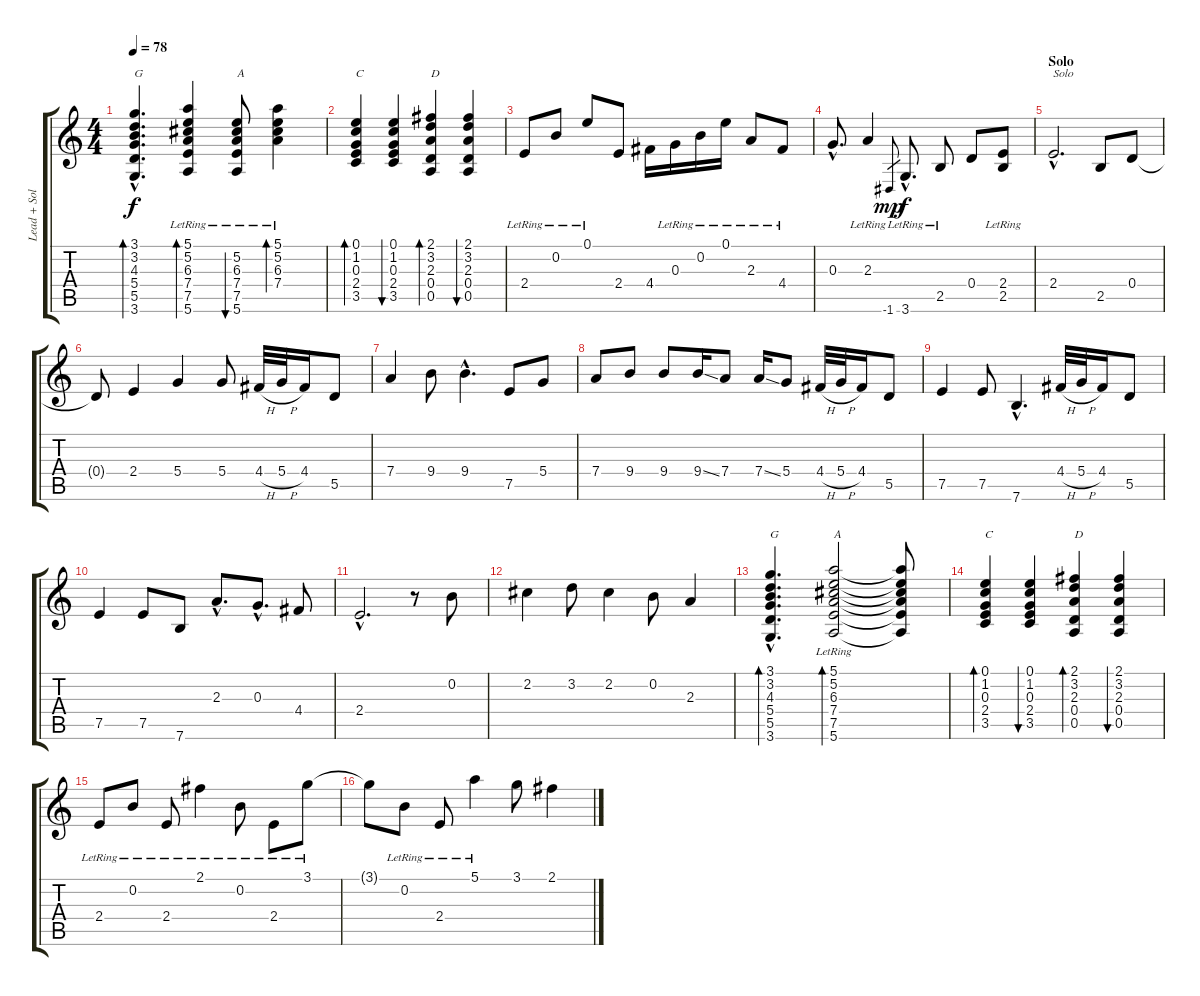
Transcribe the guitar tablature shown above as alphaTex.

\track ("Lead + Solo" "Lead + Sol") {instrument electricguitarclean}
\staff {score tabs}
\tuning (E4 B3 G3 D3 A2 E2) {hide}
\ts (4 4)
\tempo 78
\clef g2
\ks c
(3.1{hac} 3.2{hac} 4.3{hac} 5.4{hac} 5.5{hac} 3.6{hac}).4{d bd 120 txt "G" dy f} (5.1 5.2 6.3 7.4 7.5 5.6{lr}).4{bd 120} (5.2 6.3 7.4{lr} 7.5{lr} 5.6{lr}).8{bu 120 txt "A"} (5.1{lr} 5.2{lr} 6.3 7.4).4{bd 120} |
(0.1 1.2 0.3 2.4 3.5).4{bd 120 txt "C"} (0.1 1.2 0.3 2.4 3.5).4{bu 120} (2.1 3.2 2.3 0.4 0.5).4{bd 120 txt "D"} (2.1 3.2 2.3 0.4 0.5).4{bu 120} |
2.4{lr}.8 0.2{lr}.8 0.1{lr}.8 2.4.8 4.4.16 0.3{lr}.16 0.2{lr}.16 0.1{lr}.16 2.3{lr}.8 4.4{lr}.8 |
0.3{hac}.8{d} 2.3{lr}.4 -1.6.8{gr dy mp} 3.6{hac lr}.8{d dy f} 2.5{lr}.8 0.4.8 (2.4{lr} 2.5{lr}).8 |
\section ("" "Solo")
2.4{hac}.2{d txt "Solo"} 2.5.8 0.4.8 |
0.4{t}.8 2.4.4 5.4.4 5.4.8 4.4{h}.32 5.4{h}.32 4.4.16 5.5.8 |
7.4.4 9.4.8 9.4{hac}.4{d} 7.5.8 5.4.8 |
7.4.8 9.4.8 9.4.8 9.4{ss}.16 7.4.8 7.4{ss}.16 5.4.8 4.4{h}.32 5.4{h}.32 4.4.16 5.5.8 |
7.5.4 7.5.8 7.6{hac}.4{d} 4.4{h}.32 5.4{h}.32 4.4.16 5.5.8 |
7.5.4 7.5.8 7.6.8 2.3{hac}.8{d} 0.3{hac}.8{d} 4.4.8 |
2.4{hac}.2{d} r.8 0.2.8 |
2.2.4 3.2.8 2.2.4 0.2.8 2.3.4 |
(3.1{hac} 3.2{hac} 4.3{hac} 5.4{hac} 5.5{hac} 3.6{hac}).4{d bd 120 txt "G"} (5.1 5.2 6.3 7.4 7.5 5.6{lr}).2{bd 120 txt "A"} (5.1{t} 5.2{t} 6.3{t} 7.4{t} 7.5{t} 5.6{t}).8 |
(0.1 1.2 0.3 2.4 3.5).4{bd 120 txt "C"} (0.1 1.2 0.3 2.4 3.5).4{bu 120} (2.1 3.2 2.3 0.4 0.5).4{bd 120 txt "D"} (2.1 3.2 2.3 0.4 0.5).4{bu 120} |
2.4{lr}.8 0.2{lr}.8 2.4{lr}.8 2.1{lr}.4 0.2{lr}.8 2.4{lr}.8 3.1{lr}.8 |
3.1{t}.8 0.2{lr}.8 2.4{lr}.8 5.1{lr}.4 3.1.8 2.1.4
